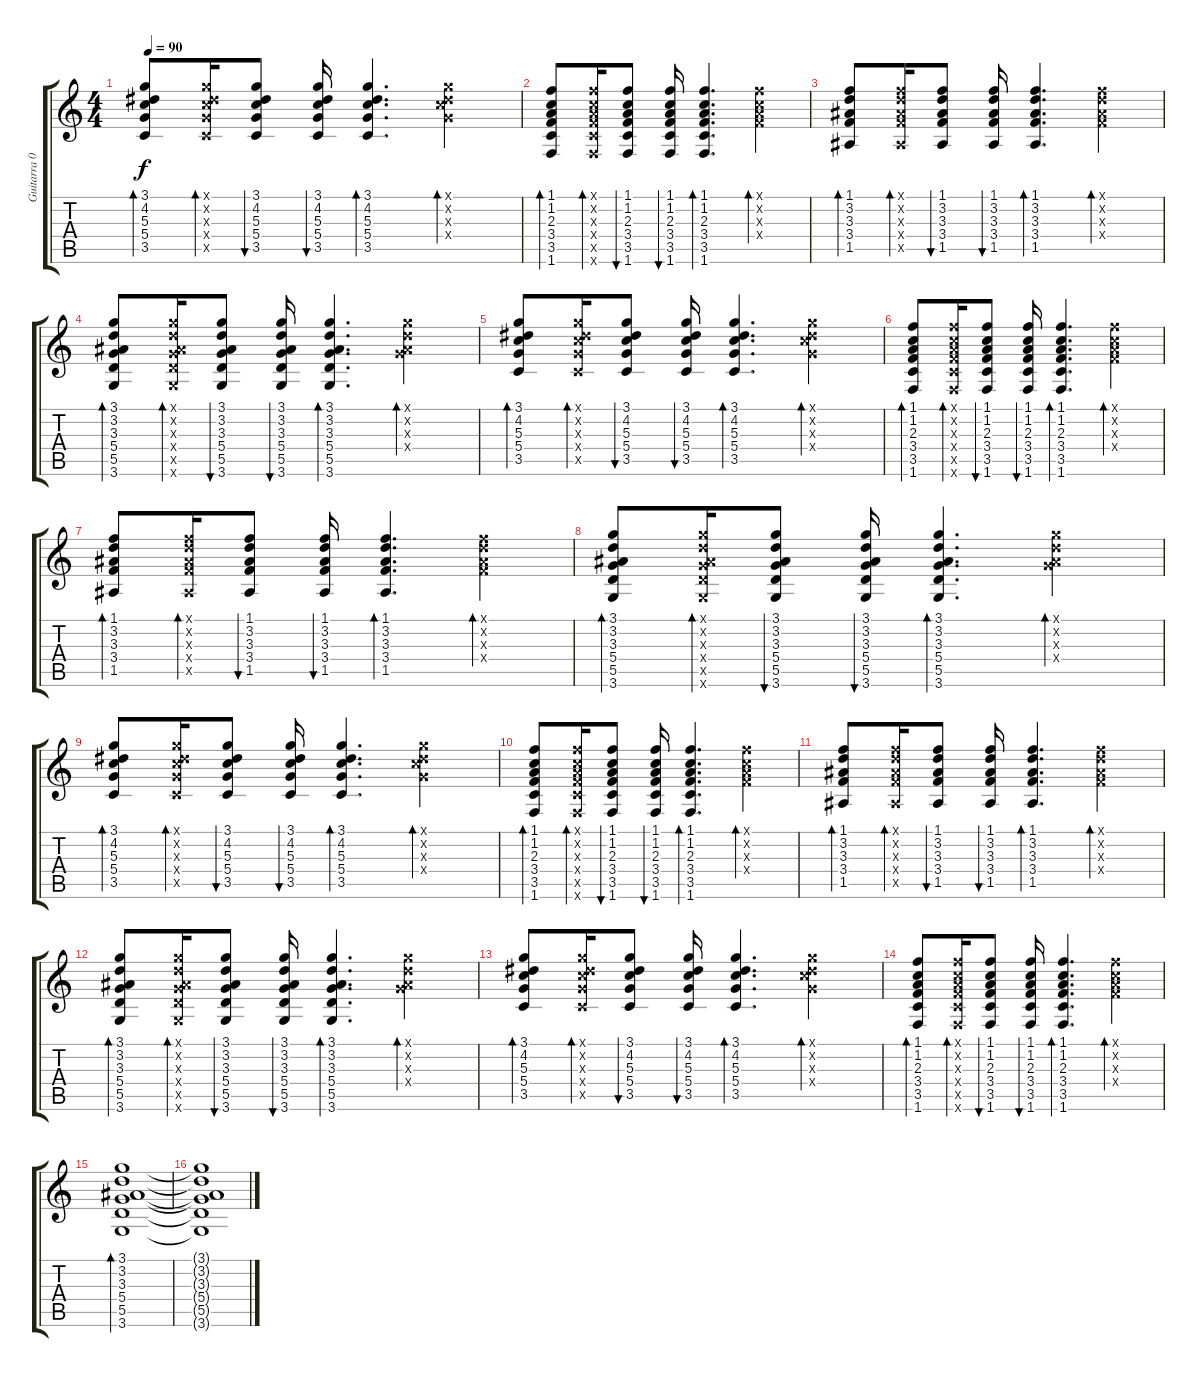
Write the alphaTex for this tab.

\track ("Guitarra 02" "Guitarra 0") {instrument acousticguitarsteel}
\staff {score tabs}
\tuning (E4 B3 G3 D3 A2 E2) {hide}
\ts (4 4)
\tempo 90
\clef g2
\ks c
(3.1 4.2 5.3 5.4 3.5).8{bd 30 dy f} (3.1{x} 4.2{x} 5.3{x} 5.4{x} 3.5{x}).16{bd 30} (3.1 4.2 5.3 5.4 3.5).8{bu 30} (3.1 4.2 5.3 5.4 3.5).16{bu 30} (3.1 4.2 5.3 5.4 3.5).4{d bd 30} (3.1{x} 4.2{x} 5.3{x} 5.4{x}).4{bd 30} |
(1.1 1.2 2.3 3.4 3.5 1.6).8{bd 30} (1.1{x} 1.2{x} 2.3{x} 3.4{x} 3.5{x} 1.6{x}).16{bd 30} (1.1 1.2 2.3 3.4 3.5 1.6).8{bu 30} (1.1 1.2 2.3 3.4 3.5 1.6).16{bu 30} (1.1 1.2 2.3 3.4 3.5 1.6).4{d bd 30} (1.1{x} 1.2{x} 2.3{x} 3.4{x}).4{bd 30} |
(1.1 3.2 3.3 3.4 1.5).8{bd 30} (1.1{x} 3.2{x} 3.3{x} 3.4{x} 1.5{x}).16{bd 30} (1.1 3.2 3.3 3.4 1.5).8{bu 30} (1.1 3.2 3.3 3.4 1.5).16{bu 30} (1.1 3.2 3.3 3.4 1.5).4{d bd 30} (1.1{x} 3.2{x} 3.3{x} 3.4{x}).4{bd 30} |
(3.1 3.2 3.3 5.4 5.5 3.6).8{bd 30} (3.1{x} 3.2{x} 3.3{x} 5.4{x} 5.5{x} 3.6{x}).16{bd 30} (3.1 3.2 3.3 5.4 5.5 3.6).8{bu 30} (3.1 3.2 3.3 5.4 5.5 3.6).16{bu 30} (3.1 3.2 3.3 5.4 5.5 3.6).4{d bd 30} (3.1{x} 3.2{x} 3.3{x} 5.4{x}).4{bd 30} |
(3.1 4.2 5.3 5.4 3.5).8{bd 30} (3.1{x} 4.2{x} 5.3{x} 5.4{x} 3.5{x}).16{bd 30} (3.1 4.2 5.3 5.4 3.5).8{bu 30} (3.1 4.2 5.3 5.4 3.5).16{bu 30} (3.1 4.2 5.3 5.4 3.5).4{d bd 30} (3.1{x} 4.2{x} 5.3{x} 5.4{x}).4{bd 30} |
(1.1 1.2 2.3 3.4 3.5 1.6).8{bd 30} (1.1{x} 1.2{x} 2.3{x} 3.4{x} 3.5{x} 1.6{x}).16{bd 30} (1.1 1.2 2.3 3.4 3.5 1.6).8{bu 30} (1.1 1.2 2.3 3.4 3.5 1.6).16{bu 30} (1.1 1.2 2.3 3.4 3.5 1.6).4{d bd 30} (1.1{x} 1.2{x} 2.3{x} 3.4{x}).4{bd 30} |
(1.1 3.2 3.3 3.4 1.5).8{bd 30} (1.1{x} 3.2{x} 3.3{x} 3.4{x} 1.5{x}).16{bd 30} (1.1 3.2 3.3 3.4 1.5).8{bu 30} (1.1 3.2 3.3 3.4 1.5).16{bu 30} (1.1 3.2 3.3 3.4 1.5).4{d bd 30} (1.1{x} 3.2{x} 3.3{x} 3.4{x}).4{bd 30} |
(3.1 3.2 3.3 5.4 5.5 3.6).8{bd 30} (3.1{x} 3.2{x} 3.3{x} 5.4{x} 5.5{x} 3.6{x}).16{bd 30} (3.1 3.2 3.3 5.4 5.5 3.6).8{bu 30} (3.1 3.2 3.3 5.4 5.5 3.6).16{bu 30} (3.1 3.2 3.3 5.4 5.5 3.6).4{d bd 30} (3.1{x} 3.2{x} 3.3{x} 5.4{x}).4{bd 30} |
(3.1 4.2 5.3 5.4 3.5).8{bd 30} (3.1{x} 4.2{x} 5.3{x} 5.4{x} 3.5{x}).16{bd 30} (3.1 4.2 5.3 5.4 3.5).8{bu 30} (3.1 4.2 5.3 5.4 3.5).16{bu 30} (3.1 4.2 5.3 5.4 3.5).4{d bd 30} (3.1{x} 4.2{x} 5.3{x} 5.4{x}).4{bd 30} |
(1.1 1.2 2.3 3.4 3.5 1.6).8{bd 30} (1.1{x} 1.2{x} 2.3{x} 3.4{x} 3.5{x} 1.6{x}).16{bd 30} (1.1 1.2 2.3 3.4 3.5 1.6).8{bu 30} (1.1 1.2 2.3 3.4 3.5 1.6).16{bu 30} (1.1 1.2 2.3 3.4 3.5 1.6).4{d bd 30} (1.1{x} 1.2{x} 2.3{x} 3.4{x}).4{bd 30} |
(1.1 3.2 3.3 3.4 1.5).8{bd 30} (1.1{x} 3.2{x} 3.3{x} 3.4{x} 1.5{x}).16{bd 30} (1.1 3.2 3.3 3.4 1.5).8{bu 30} (1.1 3.2 3.3 3.4 1.5).16{bu 30} (1.1 3.2 3.3 3.4 1.5).4{d bd 30} (1.1{x} 3.2{x} 3.3{x} 3.4{x}).4{bd 30} |
(3.1 3.2 3.3 5.4 5.5 3.6).8{bd 30} (3.1{x} 3.2{x} 3.3{x} 5.4{x} 5.5{x} 3.6{x}).16{bd 30} (3.1 3.2 3.3 5.4 5.5 3.6).8{bu 30} (3.1 3.2 3.3 5.4 5.5 3.6).16{bu 30} (3.1 3.2 3.3 5.4 5.5 3.6).4{d bd 30} (3.1{x} 3.2{x} 3.3{x} 5.4{x}).4{bd 30} |
(3.1 4.2 5.3 5.4 3.5).8{bd 30} (3.1{x} 4.2{x} 5.3{x} 5.4{x} 3.5{x}).16{bd 30} (3.1 4.2 5.3 5.4 3.5).8{bu 30} (3.1 4.2 5.3 5.4 3.5).16{bu 30} (3.1 4.2 5.3 5.4 3.5).4{d bd 30} (3.1{x} 4.2{x} 5.3{x} 5.4{x}).4{bd 30} |
(1.1 1.2 2.3 3.4 3.5 1.6).8{bd 30} (1.1{x} 1.2{x} 2.3{x} 3.4{x} 3.5{x} 1.6{x}).16{bd 30} (1.1 1.2 2.3 3.4 3.5 1.6).8{bu 30} (1.1 1.2 2.3 3.4 3.5 1.6).16{bu 30} (1.1 1.2 2.3 3.4 3.5 1.6).4{d bd 30} (1.1{x} 1.2{x} 2.3{x} 3.4{x}).4{bd 30} |
(3.1 3.2 3.3 5.4 5.5 3.6).1{bd 30} |
(3.1{t} 3.2{t} 3.3{t} 5.4{t} 5.5{t} 3.6{t}).1
